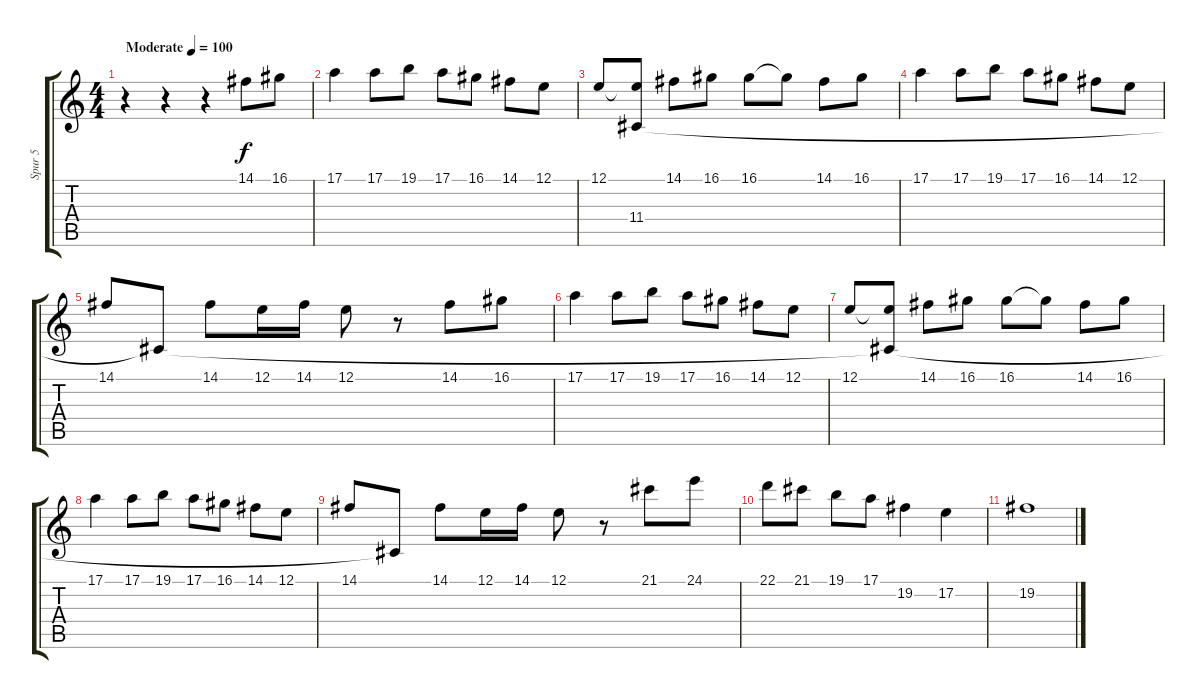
\track ("Spur 5" "Spur 5") {instrument flute}
\staff {score tabs}
\tuning (E4 B3 G3 D3 A2 E2) {hide}
\ts (4 4)
\tempo (100 "Moderate")
\clef g2
\ks c
r.4{dy f instrument flute} r.4 r.4 14.1.8 16.1.8 |
17.1.4 17.1.8 19.1.8 17.1.8 16.1.8 14.1.8 12.1.8 |
12.1.8 (12.1{t} 11.4).8 14.1.8 16.1.8 16.1.8 16.1{t}.8 14.1.8 16.1.8 |
17.1.4 17.1.8 19.1.8 17.1.8 16.1.8 14.1.8 12.1.8 |
14.1.8 11.4{t}.8 14.1.8 12.1.16 14.1.16 12.1.8 r.8 14.1.8 16.1.8 |
17.1.4 17.1.8 19.1.8 17.1.8 16.1.8 14.1.8 12.1.8 |
12.1.8 (12.1{t} 11.4{t}).8 14.1.8 16.1.8 16.1.8 16.1{t}.8 14.1.8 16.1.8 |
17.1.4 17.1.8 19.1.8 17.1.8 16.1.8 14.1.8 12.1.8 |
14.1.8 11.4{t}.8 14.1.8 12.1.16 14.1.16 12.1.8 r.8 21.1.8 24.1.8 |
22.1.8 21.1.8 19.1.8 17.1.8 19.2.4 17.2.4 |
19.2.1
